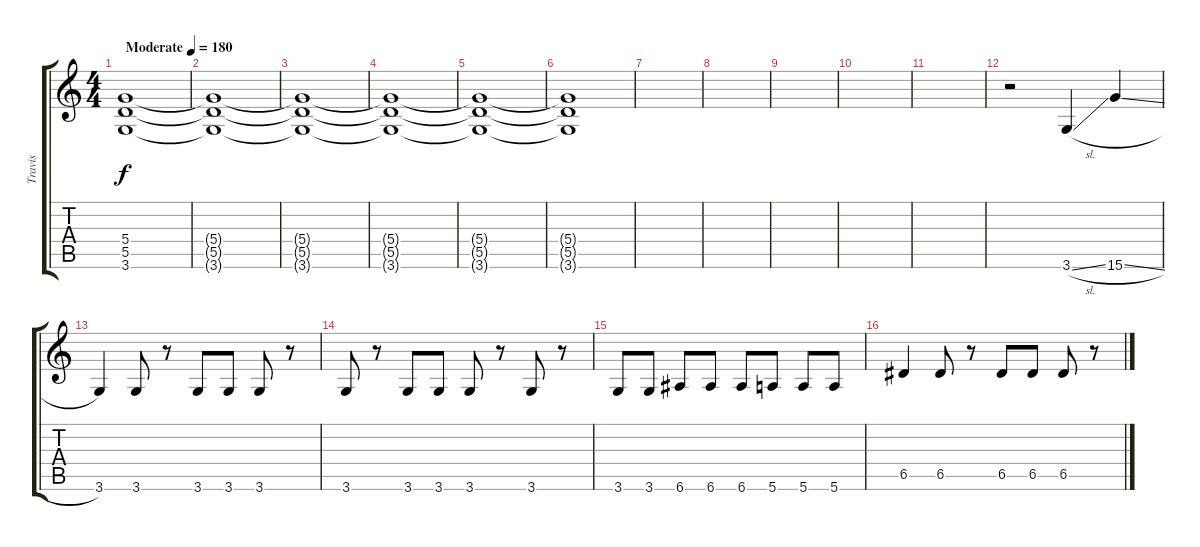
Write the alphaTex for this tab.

\track ("Travis" "Travis") {instrument distortionguitar}
\staff {score tabs}
\tuning (E4 B3 G3 D3 A2 E2) {hide}
\ts (4 4)
\tempo (180 "Moderate")
\clef g2
\ks c
(5.4 5.5 3.6).1{dy f instrument distortionguitar} |
(5.4{t} 5.5{t} 3.6{t}).1 |
(5.4{t} 5.5{t} 3.6{t}).1 |
(5.4{t} 5.5{t} 3.6{t}).1 |
(5.4{t} 5.5{t} 3.6{t}).1 |
(5.4{t} 5.5{t} 3.6{t}).1 |
|
|
|
|
|
r.2 3.6{sl}.4 15.6{sl}.4 |
3.6.4 3.6.8 r.8 3.6.8 3.6.8 3.6.8 r.8 |
3.6.8 r.8 3.6.8 3.6.8 3.6.8 r.8 3.6.8 r.8 |
3.6.8 3.6.8 6.6.8 6.6.8 6.6.8 5.6.8 5.6.8 5.6.8 |
6.5.4 6.5.8 r.8 6.5.8 6.5.8 6.5.8 r.8
